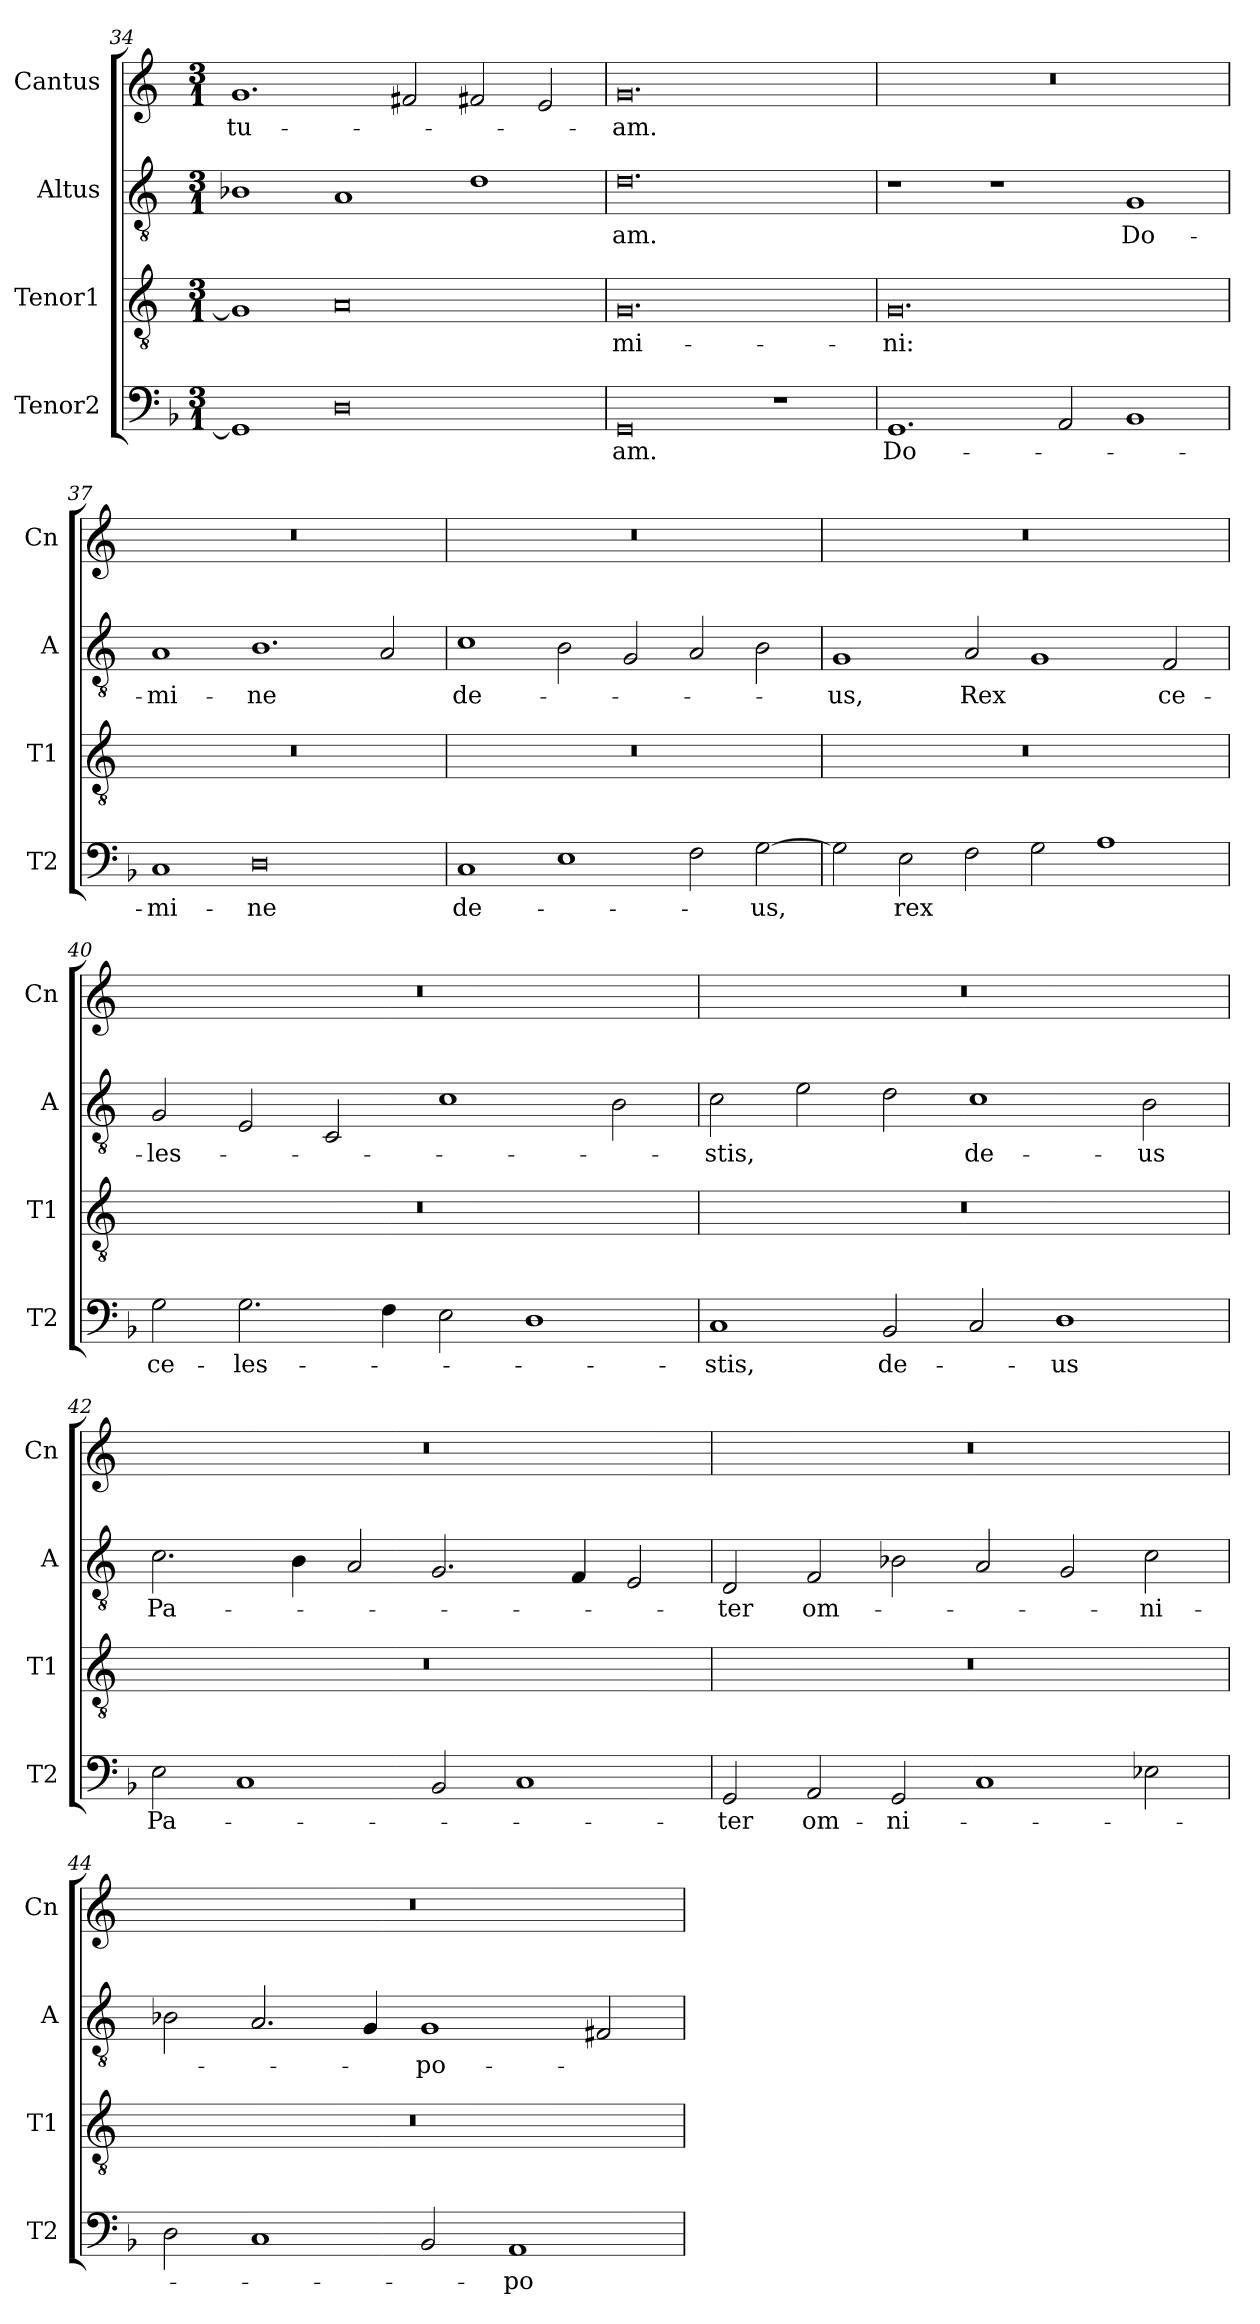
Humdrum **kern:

**kern	**text	**kern	**text	**kern	**text	**kern	**text
*part4	*part4	*part3	*part3	*part2	*part2	*part1	*part1
*staff4	*staff4	*staff3	*staff3	*staff2	*staff2	*staff1	*staff1
*I"Tenor2	*	*I"Tenor1	*	*I"Altus	*	*I"Cantus	*
*I'T2	*	*I'T1	*	*I'A	*	*I'Cn	*
*clefF4	*	*clefGv2	*	*clefGv2	*	*clefG2	*
*k[b-]	*	*k[]	*	*k[]	*	*k[]	*
*M3/1	*	*M3/1	*	*M3/1	*	*M3/1	*
=34	=34	=34	=34	=34	=34	=34	=34
1GG]	.	1G]	.	1B-X	.	1.g	tu-
0D	.	0A	.	1A	.	.	.
.	.	.	.	.	.	2f#X/	.
.	.	.	.	1d	.	2f#X/	.
.	.	.	.	.	.	2e/	.
=35	=35	=35	=35	=35	=35	=35	=35
0GG	-am.	0.G	-mi-	0.d	-am.	0.g	-am.
1r	.	.	.	.	.	.	.
=36	=36	=36	=36	=36	=36	=36	=36
1.GG	Do-	0.G	-ni:	1r	.	0.r	.
.	.	.	.	1r	.	.	.
2AA/	.	.	.	.	.	.	.
1BB-	.	.	.	1G	Do-	.	.
=37	=37	=37	=37	=37	=37	=37	=37
1C	-mi-	0.r	.	1A	-mi-	0.r	.
0D	-ne	.	.	1.B	-ne	.	.
.	.	.	.	2A/	.	.	.
=38	=38	=38	=38	=38	=38	=38	=38
1C	de-	0.r	.	1c	de-	0.r	.
1E	.	.	.	2B\	.	.	.
.	.	.	.	2G/	.	.	.
2F\	.	.	.	2A/	.	.	.
[2G\	-us,	.	.	2B\	.	.	.
=39	=39	=39	=39	=39	=39	=39	=39
2G\]	.	0.r	.	1G	-us,	0.r	.
2E\	rex	.	.	.	.	.	.
2F\	.	.	.	2A/	Rex	.	.
2G\	.	.	.	1G	.	.	.
1A	.	.	.	.	.	.	.
.	.	.	.	2F/	ce-	.	.
=40	=40	=40	=40	=40	=40	=40	=40
2G\	ce-	0.r	.	2G/	-les-	0.r	.
2.G\	-les-	.	.	2E/	.	.	.
.	.	.	.	2C/	.	.	.
4F\	.	.	.	.	.	.	.
2E\	.	.	.	1c	.	.	.
1D	.	.	.	.	.	.	.
.	.	.	.	2B\	.	.	.
=41	=41	=41	=41	=41	=41	=41	=41
1C	-stis,	0.r	.	2c\	-stis,	0.r	.
.	.	.	.	2e\	.	.	.
2BB-/	de-	.	.	2d\	.	.	.
2C/	.	.	.	1c	de-	.	.
1D	-us	.	.	.	.	.	.
.	.	.	.	2B\	-us	.	.
=42	=42	=42	=42	=42	=42	=42	=42
2E\	Pa-	0.r	.	2.c\	Pa-	0.r	.
1C	.	.	.	.	.	.	.
.	.	.	.	4B\	.	.	.
.	.	.	.	2A/	.	.	.
2BB-/	.	.	.	2.G/	.	.	.
1C	.	.	.	.	.	.	.
.	.	.	.	4F/	.	.	.
.	.	.	.	2E/	.	.	.
=43	=43	=43	=43	=43	=43	=43	=43
2GG/	-ter	0.r	.	2D/	-ter	0.r	.
2AA/	om-	.	.	2F/	om-	.	.
2GG/	-ni-	.	.	2B-X\	.	.	.
1C	.	.	.	2A/	.	.	.
.	.	.	.	2G/	.	.	.
2E-X\	.	.	.	2c\	-ni-	.	.
=44	=44	=44	=44	=44	=44	=44	=44
2D\	.	0.r	.	2B-X\	.	0.r	.
1C	.	.	.	2.A/	.	.	.
.	.	.	.	4G/	.	.	.
2BB-/	.	.	.	1G	-po-	.	.
1AA	-po-	.	.	.	.	.	.
.	.	.	.	2F#X/	.	.	.
=	=	=	=	=	=	=	=
*-	*-	*-	*-	*-	*-	*-	*-
